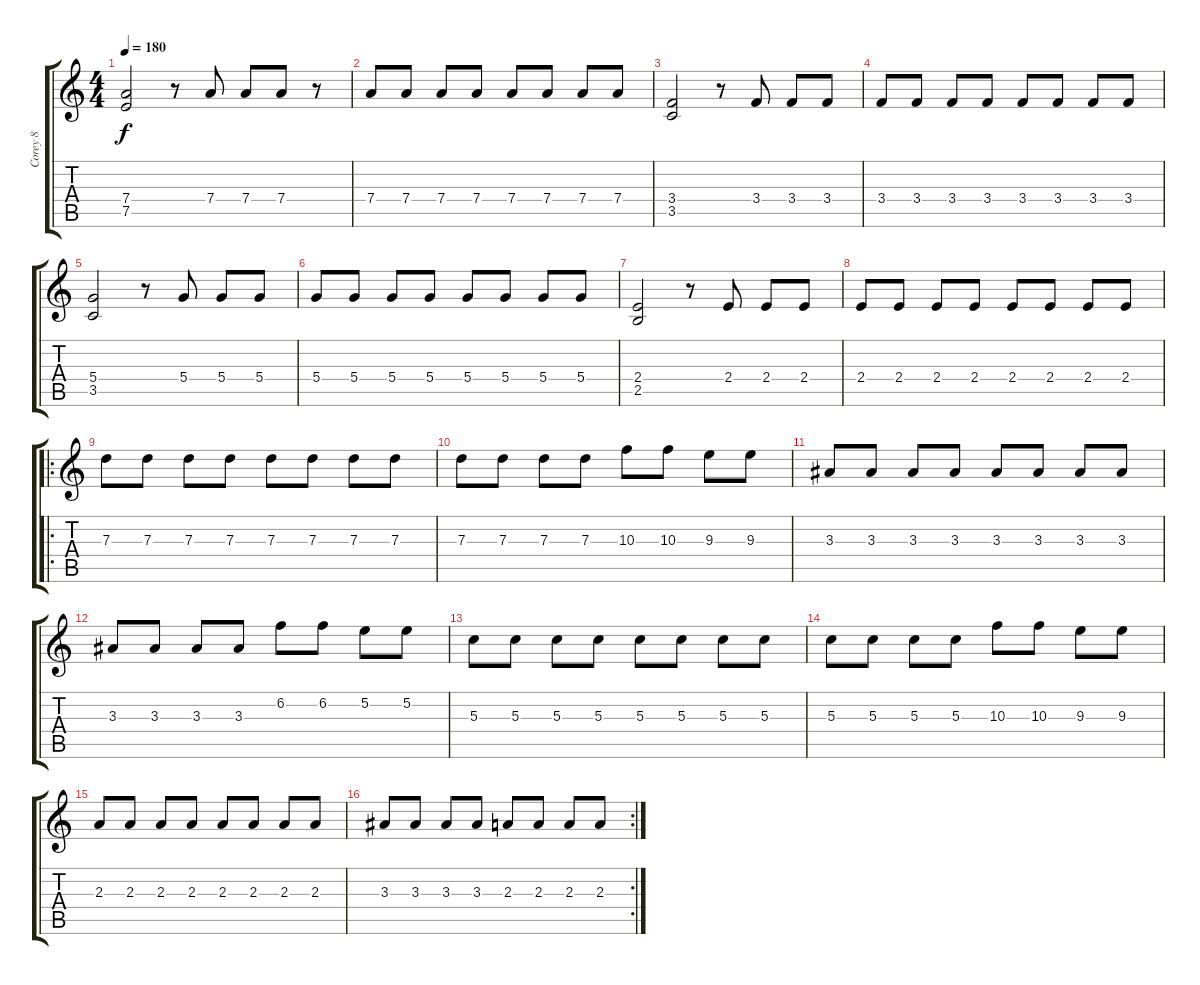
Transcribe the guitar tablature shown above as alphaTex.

\track ("Corey 8" "Corey 8") {instrument overdrivenguitar}
\staff {score tabs}
\tuning (E4 B3 G3 D3 A2 E2) {hide}
\ts (4 4)
\tempo 180
\clef g2
\ks c
(7.4 7.5).2{dy f} r.8 7.4.8 7.4.8 7.4.8 r.8 |
7.4.8 7.4.8 7.4.8 7.4.8 7.4.8 7.4.8 7.4.8 7.4.8 |
(3.4 3.5).2 r.8 3.4.8 3.4.8 3.4.8 |
3.4.8 3.4.8 3.4.8 3.4.8 3.4.8 3.4.8 3.4.8 3.4.8 |
(5.4 3.5).2 r.8 5.4.8 5.4.8 5.4.8 |
5.4.8 5.4.8 5.4.8 5.4.8 5.4.8 5.4.8 5.4.8 5.4.8 |
(2.4 2.5).2 r.8 2.4.8 2.4.8 2.4.8 |
2.4.8 2.4.8 2.4.8 2.4.8 2.4.8 2.4.8 2.4.8 2.4.8 |
\ro
7.3.8 7.3.8 7.3.8 7.3.8 7.3.8 7.3.8 7.3.8 7.3.8 |
7.3.8 7.3.8 7.3.8 7.3.8 10.3.8 10.3.8 9.3.8 9.3.8 |
3.3.8 3.3.8 3.3.8 3.3.8 3.3.8 3.3.8 3.3.8 3.3.8 |
3.3.8 3.3.8 3.3.8 3.3.8 6.2.8 6.2.8 5.2.8 5.2.8 |
5.3.8 5.3.8 5.3.8 5.3.8 5.3.8 5.3.8 5.3.8 5.3.8 |
5.3.8 5.3.8 5.3.8 5.3.8 10.3.8 10.3.8 9.3.8 9.3.8 |
2.3.8 2.3.8 2.3.8 2.3.8 2.3.8 2.3.8 2.3.8 2.3.8 |
\rc 2
3.3.8 3.3.8 3.3.8 3.3.8 2.3.8 2.3.8 2.3.8 2.3.8
